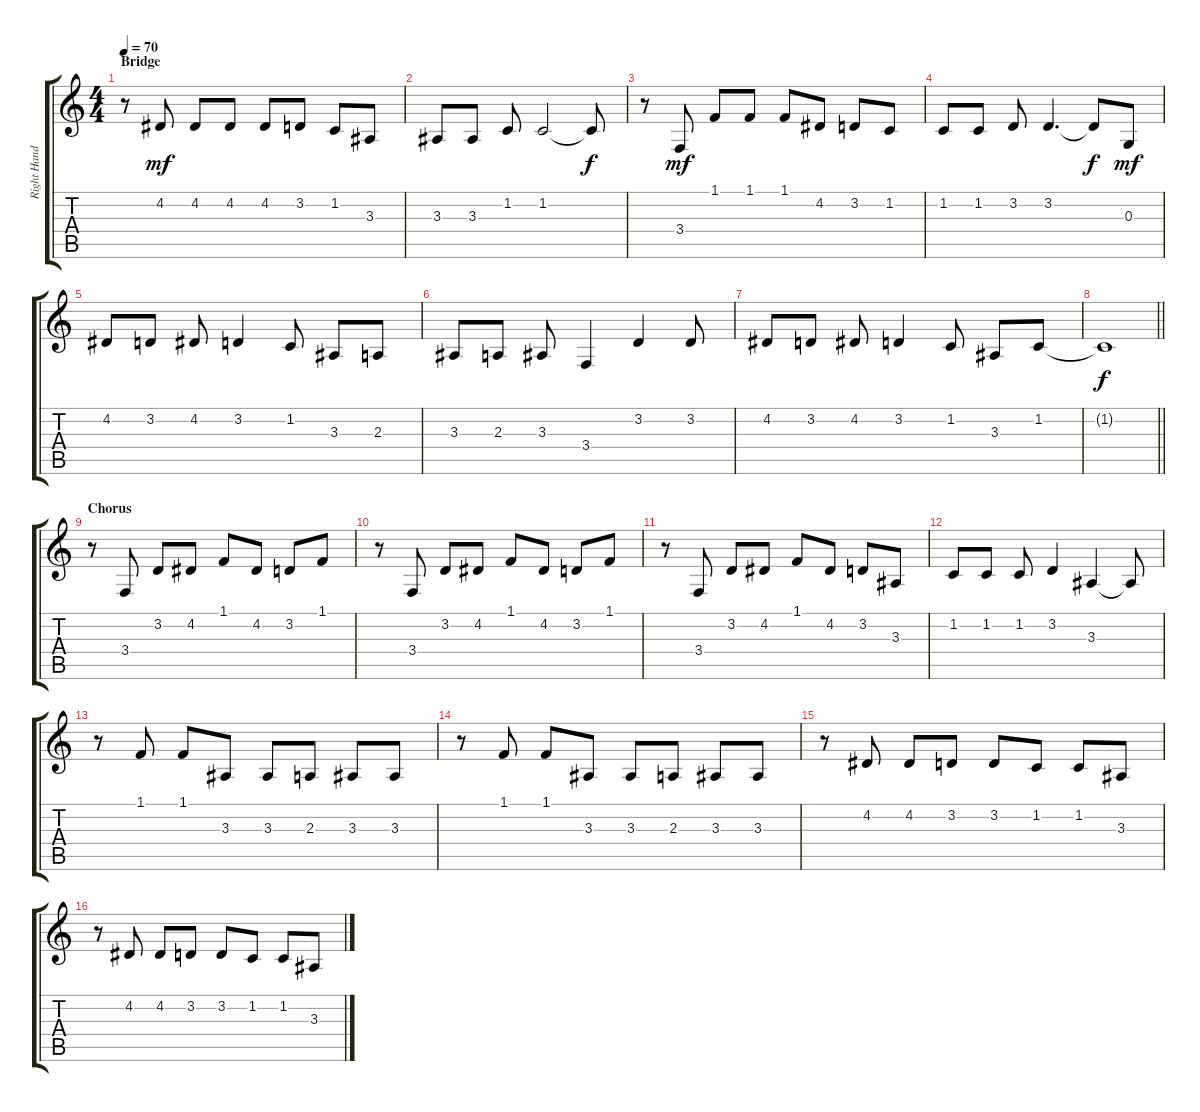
\track ("Right Hand -2" "Right Hand") {instrument acousticgrandpiano}
\staff {score tabs}
\tuning (E4 B3 G3 D3 A2 E2) {hide}
\ts (4 4)
\section ("" "Bridge")
\tempo 70
\clef g2
\ks c
r.8{dy f} 4.2.8{dy mf} 4.2.8 4.2.8 4.2.8 3.2.8 1.2.8 3.3.8 |
3.3.8 3.3.8 1.2.8 1.2.2 1.2{t}.8{dy f} |
r.8 3.4.8{dy mf} 1.1.8 1.1.8 1.1.8 4.2.8 3.2.8 1.2.8 |
1.2.8 1.2.8 3.2.8 3.2.4{d} 3.2{t}.8{dy f} 0.3.8{dy mf} |
4.2.8 3.2.8 4.2.8 3.2.4 1.2.8 3.3.8 2.3.8 |
3.3.8 2.3.8 3.3.8 3.4.4 3.2.4 3.2.8 |
4.2.8 3.2.8 4.2.8 3.2.4 1.2.8 3.3.8 1.2.8 |
\barLineRight lightlight
1.2{t}.1{dy f} |
\section ("" "Chorus")
r.8 3.4.8 3.2.8 4.2.8 1.1.8 4.2.8 3.2.8 1.1.8 |
r.8 3.4.8 3.2.8 4.2.8 1.1.8 4.2.8 3.2.8 1.1.8 |
r.8 3.4.8 3.2.8 4.2.8 1.1.8 4.2.8 3.2.8 3.3.8 |
1.2.8 1.2.8 1.2.8 3.2.4 3.3.4 3.3{t}.8 |
r.8 1.1.8 1.1.8 3.3.8 3.3.8 2.3.8 3.3.8 3.3.8 |
r.8 1.1.8 1.1.8 3.3.8 3.3.8 2.3.8 3.3.8 3.3.8 |
r.8 4.2.8 4.2.8 3.2.8 3.2.8 1.2.8 1.2.8 3.3.8 |
r.8 4.2.8 4.2.8 3.2.8 3.2.8 1.2.8 1.2.8 3.3.8
